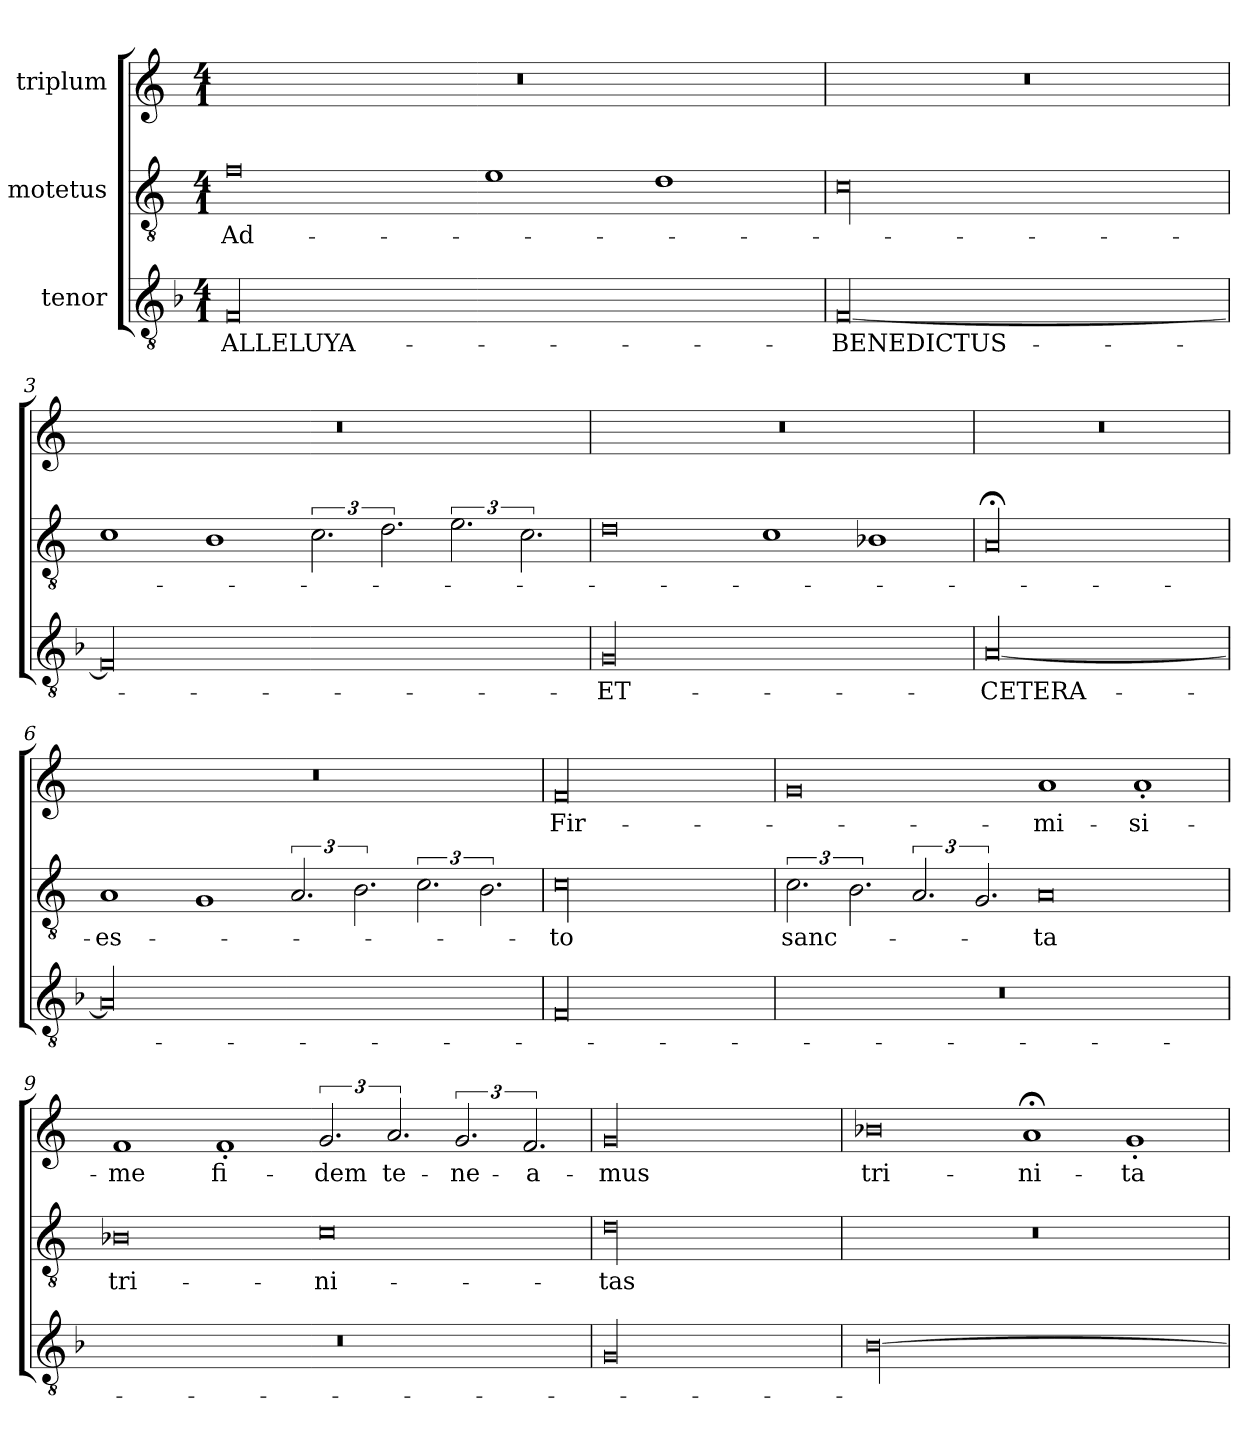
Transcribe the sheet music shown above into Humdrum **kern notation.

**kern	**text	**kern	**text	**kern	**text
*part3	*part3	*part2	*part2	*part1	*part1
*staff3	*staff3	*staff2	*staff2	*staff1	*staff1
*I"tenor	*	*I"motetus	*	*I"triplum	*
*clefGv2	*	*clefGv2	*	*clefG2	*
*k[b-]	*	*k[]	*	*k[]	*
*F:	*	*C:	*	*C:	*
*M4/1	*	*M4/1	*	*M4/1	*
=1	=1	=1	=1	=1	=1
00F/	ALLELUYA-	0f\	Ad-	00r	.
.	.	1e\	.	.	.
.	.	1d\	.	.	.
=2	=2	=2	=2	=2	=2
[00F/	BENEDICTUS-	00c\	.	00r	.
=3	=3	=3	=3	=3	=3
00F/]	.	1c\	.	00r	.
.	.	1B\	.	.	.
.	.	3.c\	.	.	.
.	.	3.d\	.	.	.
.	.	3.e\	.	.	.
.	.	3.c\	.	.	.
=4	=4	=4	=4	=4	=4
00G/	ET-	0d\	.	00r	.
.	.	1c\	.	.	.
.	.	1B-X\	.	.	.
=5	=5	=5	=5	=5	=5
[00A/	CETERA-	00A;</	.	00r	.
!!LO:LB:g=z
=6	=6	=6	=6	=6	=6
00A/]	.	1A/	-es-	00r	.
.	.	1G/	.	.	.
.	.	3.A/	.	.	.
.	.	3.B\	.	.	.
.	.	3.c\	.	.	.
.	.	3.B\	.	.	.
=7	=7	=7	=7	=7	=7
00F/	.	00c\	-to	00f/	Fir-
=8	=8	=8	=8	=8	=8
00r	.	3.c\	sanc-	0g/	.
.	.	3.B\	.	.	.
.	.	3.A/	.	.	.
.	.	3.G/	.	.	.
.	.	0A/	-ta	1a/	-mi-
.	.	.	.	1a'/	-si-
=9	=9	=9	=9	=9	=9
00r	.	0B-Xi\	tri-	1f/	-me
.	.	.	.	1f'/	fi-
.	.	0c\	-ni-	3.g/	-dem
.	.	.	.	3.a/	te-
.	.	.	.	3.g/	-ne-
.	.	.	.	3.f/	-a-
=10	=10	=10	=10	=10	=10
00G/	.	00d\	-tas	00g/	-mus
!!LO:LB:g=z
=11	=11	=11	=11	=11	=11
[00B-\	.	00r	.	0b-X\	tri-
.	.	.	.	1a;</	-ni-
.	.	.	.	1g'/	-ta-
=	=	=	=	=	=
*-	*-	*-	*-	*-	*-
